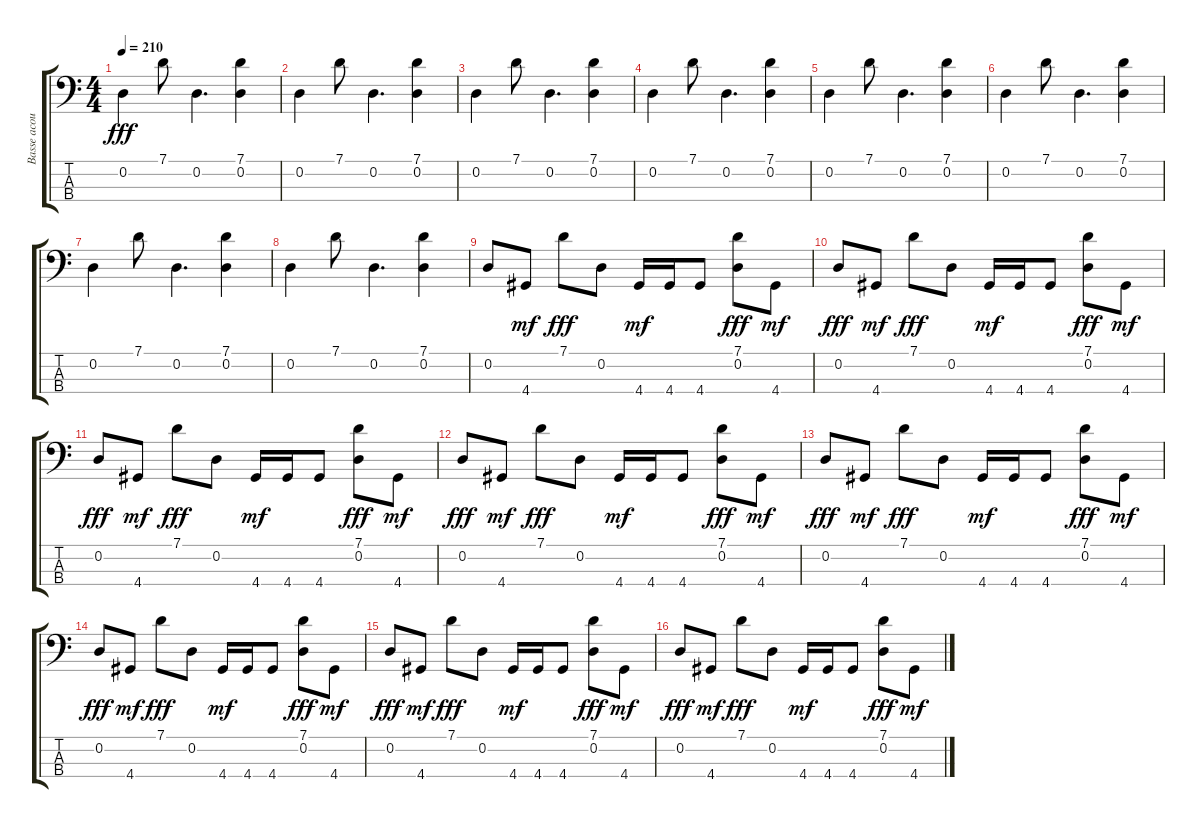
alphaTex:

\track ("Basse acoustique" "Basse acou") {instrument acousticbass}
\staff {score tabs}
\tuning (G2 D2 A1 E1) {hide}
\ts (4 4)
\tempo 210
\clef f4
\ks c
0.2.4{dy fff} 7.1.8 0.2.4{d} (7.1 0.2).4 |
0.2.4 7.1.8 0.2.4{d} (7.1 0.2).4 |
0.2.4 7.1.8 0.2.4{d} (7.1 0.2).4 |
0.2.4 7.1.8 0.2.4{d} (7.1 0.2).4 |
0.2.4 7.1.8 0.2.4{d} (7.1 0.2).4 |
0.2.4 7.1.8 0.2.4{d} (7.1 0.2).4 |
0.2.4 7.1.8 0.2.4{d} (7.1 0.2).4 |
0.2.4 7.1.8 0.2.4{d} (7.1 0.2).4 |
0.2.8{instrument acousticbass} 4.4.8{dy mf} 7.1.8{dy fff} 0.2.8 4.4.16{dy mf} 4.4.16 4.4.8 (7.1 0.2).8{dy fff} 4.4.8{dy mf} |
0.2.8{dy fff} 4.4.8{dy mf} 7.1.8{dy fff} 0.2.8 4.4.16{dy mf} 4.4.16 4.4.8 (7.1 0.2).8{dy fff} 4.4.8{dy mf} |
0.2.8{dy fff} 4.4.8{dy mf} 7.1.8{dy fff} 0.2.8 4.4.16{dy mf} 4.4.16 4.4.8 (7.1 0.2).8{dy fff} 4.4.8{dy mf} |
0.2.8{dy fff} 4.4.8{dy mf} 7.1.8{dy fff} 0.2.8 4.4.16{dy mf} 4.4.16 4.4.8 (7.1 0.2).8{dy fff} 4.4.8{dy mf} |
0.2.8{dy fff} 4.4.8{dy mf} 7.1.8{dy fff} 0.2.8 4.4.16{dy mf} 4.4.16 4.4.8 (7.1 0.2).8{dy fff} 4.4.8{dy mf} |
0.2.8{dy fff} 4.4.8{dy mf} 7.1.8{dy fff} 0.2.8 4.4.16{dy mf} 4.4.16 4.4.8 (7.1 0.2).8{dy fff} 4.4.8{dy mf} |
0.2.8{dy fff} 4.4.8{dy mf} 7.1.8{dy fff} 0.2.8 4.4.16{dy mf} 4.4.16 4.4.8 (7.1 0.2).8{dy fff} 4.4.8{dy mf} |
0.2.8{dy fff} 4.4.8{dy mf} 7.1.8{dy fff} 0.2.8 4.4.16{dy mf} 4.4.16 4.4.8 (7.1 0.2).8{dy fff} 4.4.8{dy mf}
